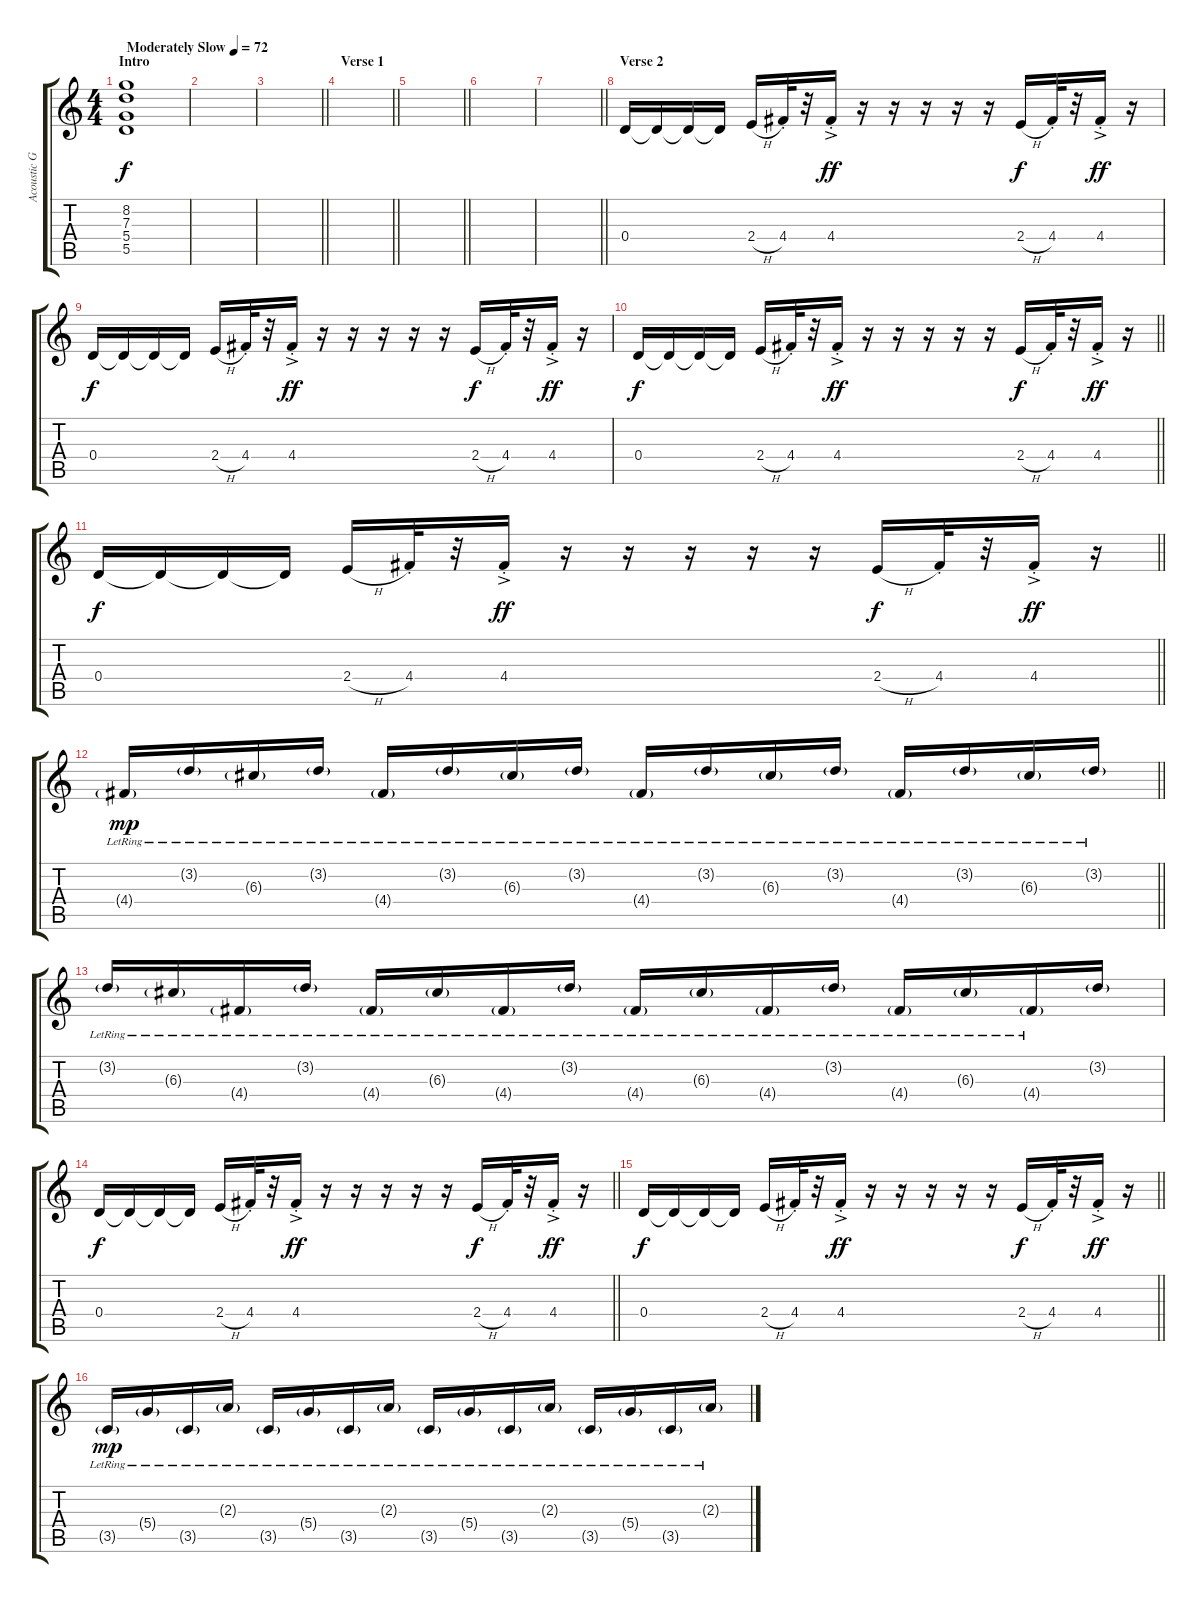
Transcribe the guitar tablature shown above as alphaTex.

\track ("Acoustic Guitar 2" "Acoustic G") {instrument acousticguitarsteel}
\staff {score tabs}
\tuning (E4 B3 G3 D3 A2 E2) {hide}
\ts (4 4)
\section ("" "Intro")
\tempo (72 "Moderately Slow")
\clef g2
\ks c
(8.2 7.3 5.4 5.5).1{dy f instrument electricguitarmuted} |
|
\barLineRight lightlight
|
\section ("" "Verse 1")
\barLineRight lightlight
|
\barLineRight lightlight
|
|
\barLineRight lightlight
|
\section ("" "Verse 2")
0.4.16{instrument acousticguitarsteel} 0.4{t}.16 0.4{t}.16 0.4{t}.16 2.4{h}.16 4.4{st}.32 r.32 4.4{ac st}.16{dy ff} r.16 r.16 r.16 r.16 r.16 2.4{h}.16{dy f} 4.4{st}.32 r.32 4.4{ac st}.16{dy ff} r.16 |
0.4.16{dy f} 0.4{t}.16 0.4{t}.16 0.4{t}.16 2.4{h}.16 4.4{st}.32 r.32 4.4{ac st}.16{dy ff} r.16 r.16 r.16 r.16 r.16 2.4{h}.16{dy f} 4.4{st}.32 r.32 4.4{ac st}.16{dy ff} r.16 |
\barLineRight lightlight
0.4.16{dy f} 0.4{t}.16 0.4{t}.16 0.4{t}.16 2.4{h}.16 4.4{st}.32 r.32 4.4{ac st}.16{dy ff} r.16 r.16 r.16 r.16 r.16 2.4{h}.16{dy f} 4.4{st}.32 r.32 4.4{ac st}.16{dy ff} r.16 |
\barLineRight lightlight
0.4.16{dy f} 0.4{t}.16 0.4{t}.16 0.4{t}.16 2.4{h}.16 4.4{st}.32 r.32 4.4{ac st}.16{dy ff} r.16 r.16 r.16 r.16 r.16 2.4{h}.16{dy f} 4.4{st}.32 r.32 4.4{ac st}.16{dy ff} r.16 |
\barLineRight lightlight
4.4{g lr}.16{dy mp} 3.2{g lr}.16 6.3{g lr}.16 3.2{g lr}.16 4.4{g lr}.16 3.2{g lr}.16 6.3{g lr}.16 3.2{g lr}.16 4.4{g lr}.16 3.2{g lr}.16 6.3{g lr}.16 3.2{g lr}.16 4.4{g lr}.16 3.2{g lr}.16 6.3{g lr}.16 3.2{g lr}.16 |
3.2{g lr}.16 6.3{g lr}.16 4.4{g lr}.16 3.2{g lr}.16 4.4{g lr}.16 6.3{g lr}.16 4.4{g lr}.16 3.2{g lr}.16 4.4{g lr}.16 6.3{g lr}.16 4.4{g lr}.16 3.2{g lr}.16 4.4{g lr}.16 6.3{g lr}.16 4.4{g lr}.16 3.2{g}.16 |
\barLineRight lightlight
0.4.16{dy f} 0.4{t}.16 0.4{t}.16 0.4{t}.16 2.4{h}.16 4.4{st}.32 r.32 4.4{ac st}.16{dy ff} r.16 r.16 r.16 r.16 r.16 2.4{h}.16{dy f} 4.4{st}.32 r.32 4.4{ac st}.16{dy ff} r.16 |
\barLineRight lightlight
0.4.16{dy f} 0.4{t}.16 0.4{t}.16 0.4{t}.16 2.4{h}.16 4.4{st}.32 r.32 4.4{ac st}.16{dy ff} r.16 r.16 r.16 r.16 r.16 2.4{h}.16{dy f} 4.4{st}.32 r.32 4.4{ac st}.16{dy ff} r.16 |
3.5{g lr}.16{dy mp} 5.4{g lr}.16 3.5{g lr}.16 2.3{g lr}.16 3.5{g lr}.16 5.4{g lr}.16 3.5{g lr}.16 2.3{g lr}.16 3.5{g lr}.16 5.4{g lr}.16 3.5{g lr}.16 2.3{g lr}.16 3.5{g lr}.16 5.4{g lr}.16 3.5{g lr}.16 2.3{g lr}.16
